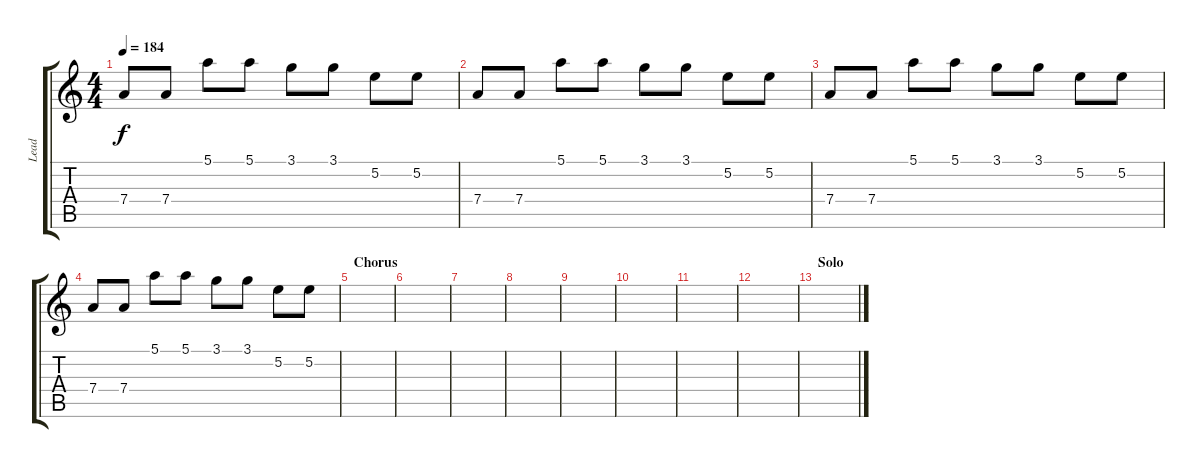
\track ("Lead" "Lead") {instrument distortionguitar}
\staff {score tabs}
\tuning (E4 B3 G3 D3 A2 E2) {hide}
\ts (4 4)
\tempo 184
\clef g2
\ks c
7.4.8{dy f} 7.4.8 5.1.8 5.1.8 3.1.8 3.1.8 5.2.8 5.2.8 |
7.4.8 7.4.8 5.1.8 5.1.8 3.1.8 3.1.8 5.2.8 5.2.8 |
7.4.8 7.4.8 5.1.8 5.1.8 3.1.8 3.1.8 5.2.8 5.2.8 |
7.4.8 7.4.8 5.1.8 5.1.8 3.1.8 3.1.8 5.2.8 5.2.8 |
\section ("" "Chorus")
|
|
|
|
|
|
|
|
\section ("" "Solo")
